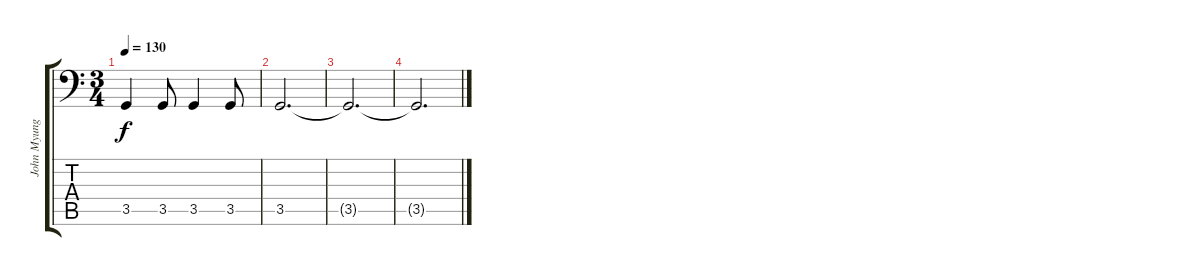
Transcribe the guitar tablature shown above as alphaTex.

\track ("John Myung" "John Myung") {instrument electricbassfinger}
\staff {score tabs}
\tuning (C3 G2 D2 A1 E1 B0) {hide}
\ts (3 4)
\tempo 130
\clef f4
\ks c
3.5.4{dy f} 3.5.8 3.5.4 3.5.8 |
3.5.2{d} |
3.5{t}.2{d} |
3.5{t}.2{d}
